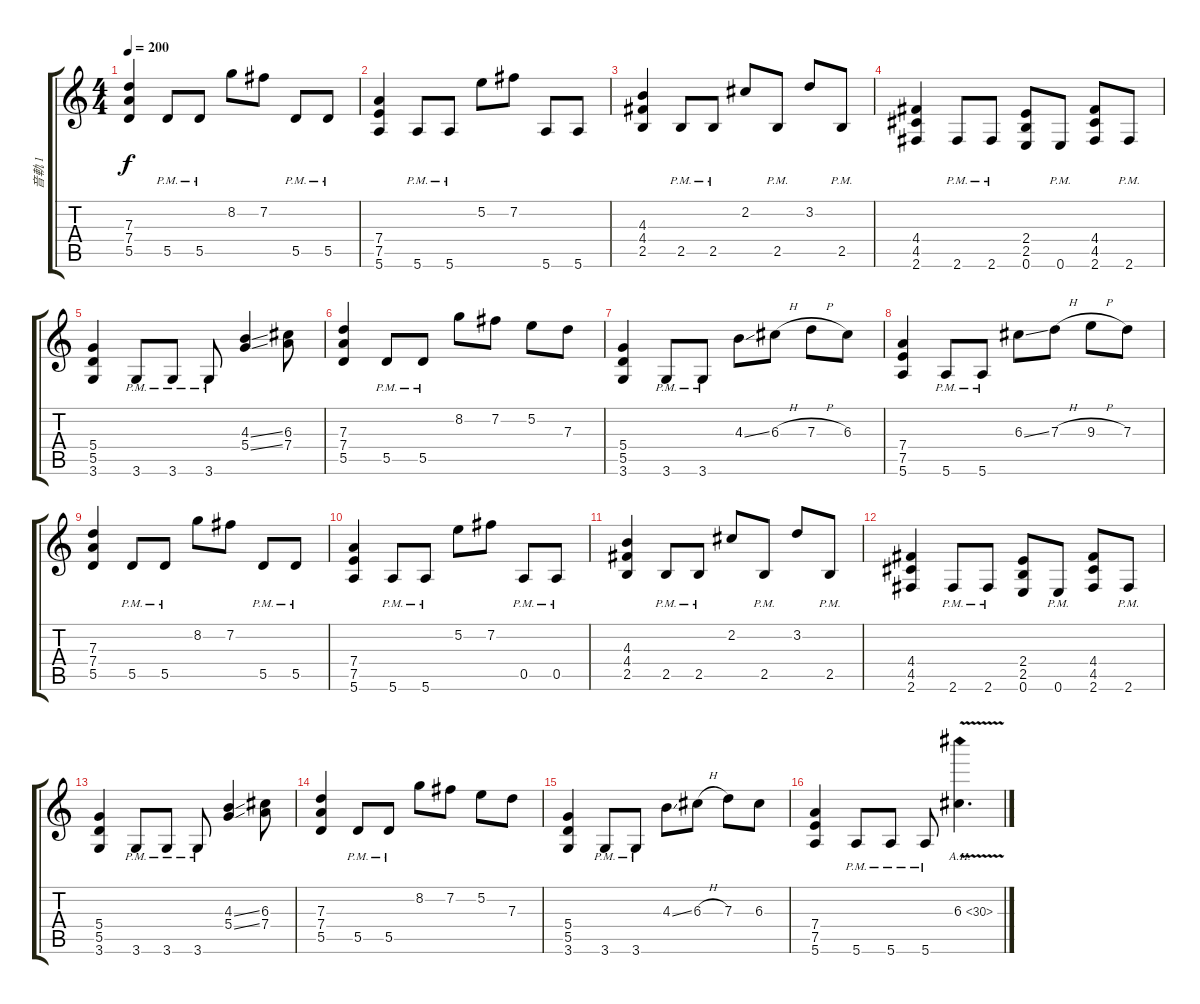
\track ("音軌 1" "音軌 1") {instrument distortionguitar}
\staff {score tabs}
\tuning (E4 B3 G3 D3 A2 E2) {hide}
\ts (4 4)
\tempo 200
\clef g2
\ks c
(7.3 7.4 5.5).4{dy f} 5.5{pm}.8 5.5{pm}.8 8.2.8 7.2.8 5.5{pm}.8 5.5{pm}.8 |
(7.4 7.5 5.6).4 5.6{pm}.8 5.6{pm}.8 5.2.8 7.2.8 5.6.8 5.6.8 |
(4.3 4.4 2.5).4 2.5{pm}.8 2.5{pm}.8 2.2.8 2.5{pm}.8 3.2.8 2.5{pm}.8 |
(4.4 4.5 2.6).4 2.6{pm}.8 2.6{pm}.8 (2.4 2.5 0.6).8 0.6{pm}.8 (4.4 4.5 2.6).8 2.6{pm}.8 |
(5.4 5.5 3.6).4 3.6{pm}.8 3.6{pm}.8 3.6{pm}.8 (4.3{ss} 5.4{ss}).4 (6.3 7.4).8 |
(7.3 7.4 5.5).4 5.5{pm}.8 5.5{pm}.8 8.2.8 7.2.8 5.2.8 7.3.8 |
(5.4 5.5 3.6).4 3.6{pm}.8 3.6{pm}.8 4.3{ss}.8 6.3{h}.8 7.3{h}.8 6.3.8 |
(7.4 7.5 5.6).4 5.6{pm}.8 5.6{pm}.8 6.3{ss}.8 7.3{h}.8 9.3{h}.8 7.3.8 |
(7.3 7.4 5.5).4 5.5{pm}.8 5.5{pm}.8 8.2.8 7.2.8 5.5{pm}.8 5.5{pm}.8 |
(7.4 7.5 5.6).4 5.6{pm}.8 5.6{pm}.8 5.2.8 7.2.8 0.5{pm}.8 0.5{pm}.8 |
(4.3 4.4 2.5).4 2.5{pm}.8 2.5{pm}.8 2.2.8 2.5{pm}.8 3.2.8 2.5{pm}.8 |
(4.4 4.5 2.6).4 2.6{pm}.8 2.6{pm}.8 (2.4 2.5 0.6).8 0.6{pm}.8 (4.4 4.5 2.6).8 2.6{pm}.8 |
(5.4 5.5 3.6).4 3.6{pm}.8 3.6{pm}.8 3.6{pm}.8 (4.3{ss} 5.4{ss}).4 (6.3 7.4).8 |
(7.3 7.4 5.5).4 5.5{pm}.8 5.5{pm}.8 8.2.8 7.2.8 5.2.8 7.3.8 |
(5.4 5.5 3.6).4 3.6{pm}.8 3.6{pm}.8 4.3{ss}.8 6.3{h}.8 7.3.8 6.3.8 |
(7.4 7.5 5.6).4 5.6{pm}.8 5.6{pm}.8 5.6{pm}.8 6.3{ah 24 v}.4{d}
